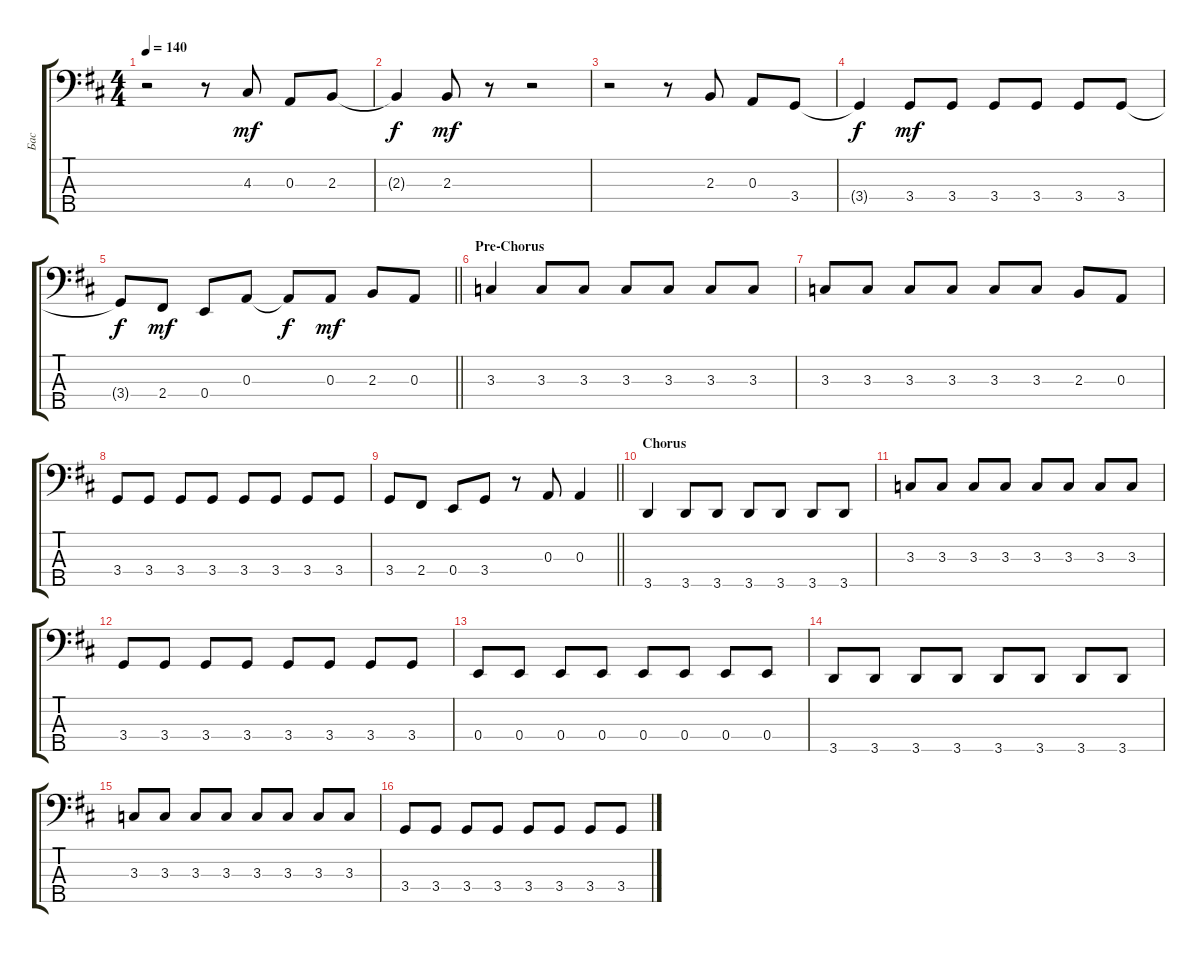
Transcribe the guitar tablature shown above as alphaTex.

\track ("Бас" "Бас") {instrument electricbassfinger}
\staff {score tabs}
\tuning (G2 D2 A1 E1 B0) {hide}
\ts (4 4)
\tempo 140
\clef f4
\ks bminor
r.2{dy mf} r.8 4.3.8 0.3.8 2.3.8 |
2.3{t}.4{dy f} 2.3.8{dy mf} r.8 r.2 |
r.2 r.8 2.3.8 0.3.8 3.4.8 |
3.4{t}.4{dy f} 3.4.8{dy mf} 3.4.8 3.4.8 3.4.8 3.4.8 3.4.8 |
\barLineRight lightlight
3.4{t}.8{dy f} 2.4.8{dy mf} 0.4.8 0.3.8 0.3{t}.8{dy f} 0.3.8{dy mf} 2.3.8 0.3.8 |
\section ("" "Pre-Chorus")
3.3.4 3.3.8 3.3.8 3.3.8 3.3.8 3.3.8 3.3.8 |
3.3.8 3.3.8 3.3.8 3.3.8 3.3.8 3.3.8 2.3.8 0.3.8 |
3.4.8 3.4.8 3.4.8 3.4.8 3.4.8 3.4.8 3.4.8 3.4.8 |
\barLineRight lightlight
3.4.8 2.4.8 0.4.8 3.4.8 r.8 0.3.8 0.3.4 |
\section ("" "Chorus")
3.5.4 3.5.8 3.5.8 3.5.8 3.5.8 3.5.8 3.5.8 |
3.3.8 3.3.8 3.3.8 3.3.8 3.3.8 3.3.8 3.3.8 3.3.8 |
3.4.8 3.4.8 3.4.8 3.4.8 3.4.8 3.4.8 3.4.8 3.4.8 |
0.4.8 0.4.8 0.4.8 0.4.8 0.4.8 0.4.8 0.4.8 0.4.8 |
3.5.8 3.5.8 3.5.8 3.5.8 3.5.8 3.5.8 3.5.8 3.5.8 |
3.3.8 3.3.8 3.3.8 3.3.8 3.3.8 3.3.8 3.3.8 3.3.8 |
3.4.8 3.4.8 3.4.8 3.4.8 3.4.8 3.4.8 3.4.8 3.4.8
